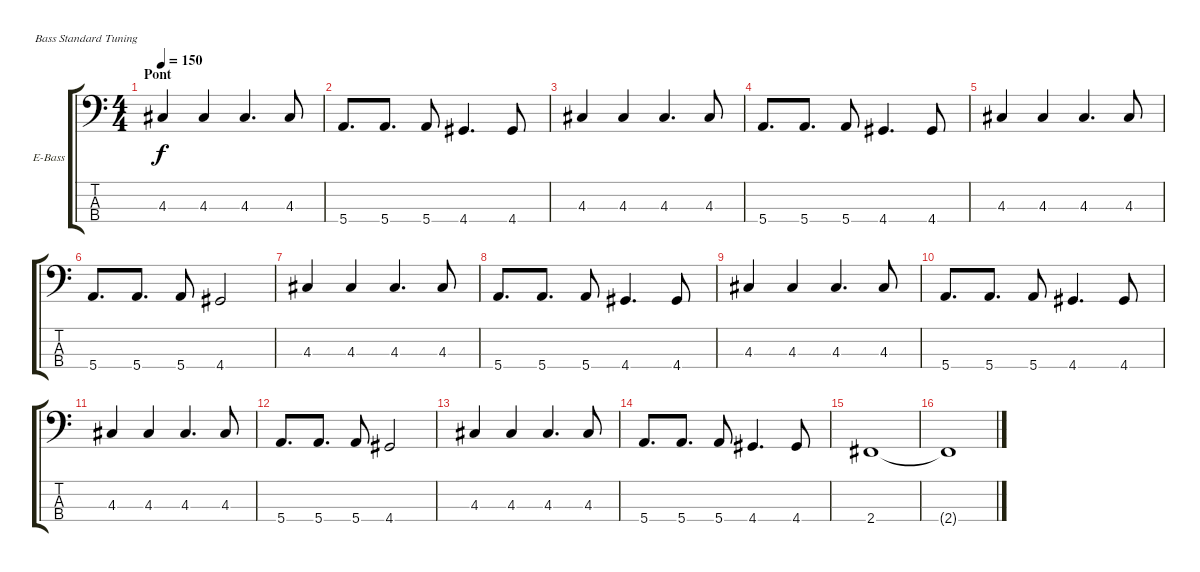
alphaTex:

\bracketExtendMode groupsimilarinstruments
\firstSystemTrackNameOrientation horizontal
\otherSystemsTrackNameOrientation horizontal
\track ("Basse" "E-Bass") {instrument electricbasspick}
\staff {score tabs}
\tuning (G2 D2 A1 E1)
\ts (4 4)
\section ("" "Pont")
\tempo 150
\clef f4
\ks c
4.3.4{dy f} 4.3.4 4.3.4{d} 4.3.8 |
5.4.8{d} 5.4.8{d} 5.4.8 4.4.4{d} 4.4.8 |
4.3.4 4.3.4 4.3.4{d} 4.3.8 |
5.4.8{d} 5.4.8{d} 5.4.8 4.4.4{d} 4.4.8 |
4.3.4 4.3.4 4.3.4{d} 4.3.8 |
5.4.8{d} 5.4.8{d} 5.4.8 4.4.2 |
4.3.4 4.3.4 4.3.4{d} 4.3.8 |
5.4.8{d} 5.4.8{d} 5.4.8 4.4.4{d} 4.4.8 |
4.3.4 4.3.4 4.3.4{d} 4.3.8 |
5.4.8{d} 5.4.8{d} 5.4.8 4.4.4{d} 4.4.8 |
4.3.4 4.3.4 4.3.4{d} 4.3.8 |
5.4.8{d} 5.4.8{d} 5.4.8 4.4.2 |
4.3.4 4.3.4 4.3.4{d} 4.3.8 |
5.4.8{d} 5.4.8{d} 5.4.8 4.4.4{d} 4.4.8 |
2.4.1 |
2.4{t}.1
